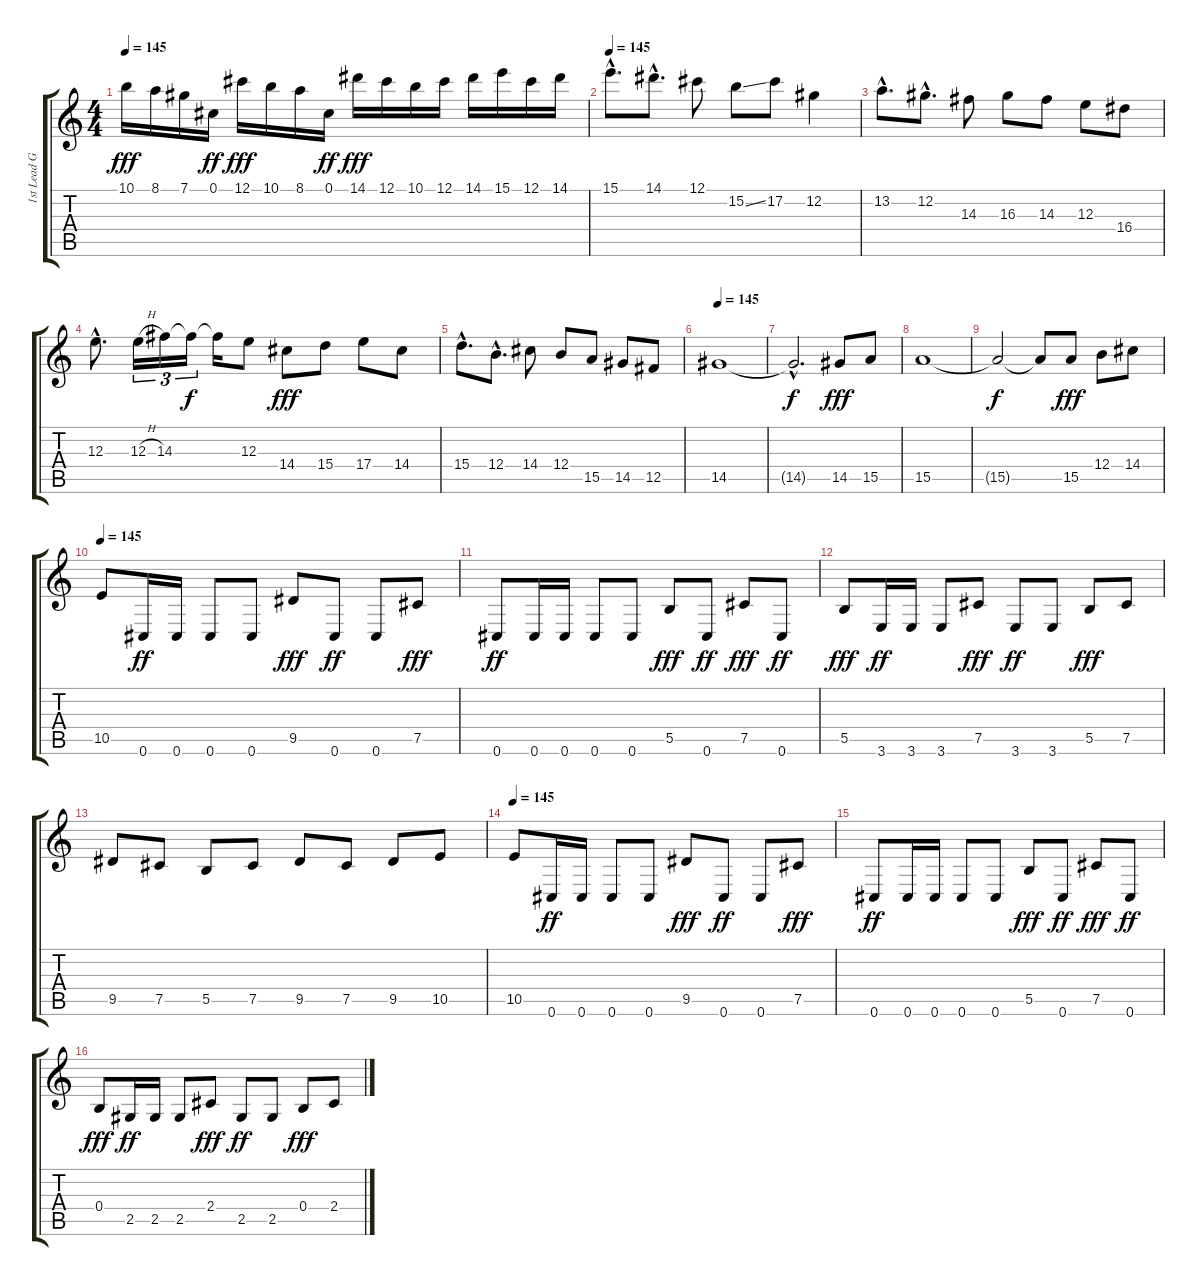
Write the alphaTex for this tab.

\track ("1st Lead Guitar" "1st Lead G") {instrument distortionguitar}
\staff {score tabs}
\tuning (Db4 Ab3 E3 B2 Gb2 Db2) {hide}
\ts (4 4)
\tempo 145
\clef g2
\ks c
10.1.16{dy fff} 8.1.16 7.1.16 0.1.16{dy ff} 12.1.16{dy fff} 10.1.16 8.1.16 0.1.16{dy ff} 14.1.16{dy fff} 12.1.16 10.1.16 12.1.16 14.1.16 15.1.16 12.1.16 14.1.16 |
\tempo 145
15.1{hac}.8{d} 14.1{hac}.8{d} 12.1.8 15.2{ss}.8 17.2.8 12.2.4 |
13.2{hac}.8{d} 12.2{hac}.8{d} 14.3.8 16.3.8 14.3.8 12.3.8 16.4.8 |
12.3{hac}.8{d} 12.3{h}.16{tu (3 2)} 14.3.16{tu (3 2)} 14.3{t}.16{tu (3 2) dy f} 14.3{t}.16 12.3.8 14.4.8{dy fff} 15.4.8 17.4.8 14.4.8 |
15.4{hac}.8{d} 12.4{hac}.8{d} 14.4.8 12.4.8 15.5.8 14.5.8 12.5.8 |
\tempo 145
14.5.1 |
14.5{hac t}.2{d dy f} 14.5.8{dy fff} 15.5.8 |
15.5.1 |
15.5{t}.2{dy f} 15.5{t}.8 15.5.8{dy fff} 12.4.8 14.4.8 |
\tempo 145
10.5.8 0.6.16{dy ff} 0.6.16 0.6.8 0.6.8 9.5.8{dy fff} 0.6.8{dy ff} 0.6.8 7.5.8{dy fff} |
0.6.8{dy ff} 0.6.16 0.6.16 0.6.8 0.6.8 5.5.8{dy fff} 0.6.8{dy ff} 7.5.8{dy fff} 0.6.8{dy ff} |
5.5.8{dy fff} 3.6.16{dy ff} 3.6.16 3.6.8 7.5.8{dy fff} 3.6.8{dy ff} 3.6.8 5.5.8{dy fff} 7.5.8 |
9.5.8 7.5.8 5.5.8 7.5.8 9.5.8 7.5.8 9.5.8 10.5.8 |
\tempo 145
10.5.8 0.6.16{dy ff} 0.6.16 0.6.8 0.6.8 9.5.8{dy fff} 0.6.8{dy ff} 0.6.8 7.5.8{dy fff} |
0.6.8{dy ff} 0.6.16 0.6.16 0.6.8 0.6.8 5.5.8{dy fff} 0.6.8{dy ff} 7.5.8{dy fff} 0.6.8{dy ff} |
0.4.8{dy fff} 2.5.16{dy ff} 2.5.16 2.5.8 2.4.8{dy fff} 2.5.8{dy ff} 2.5.8 0.4.8{dy fff} 2.4.8
